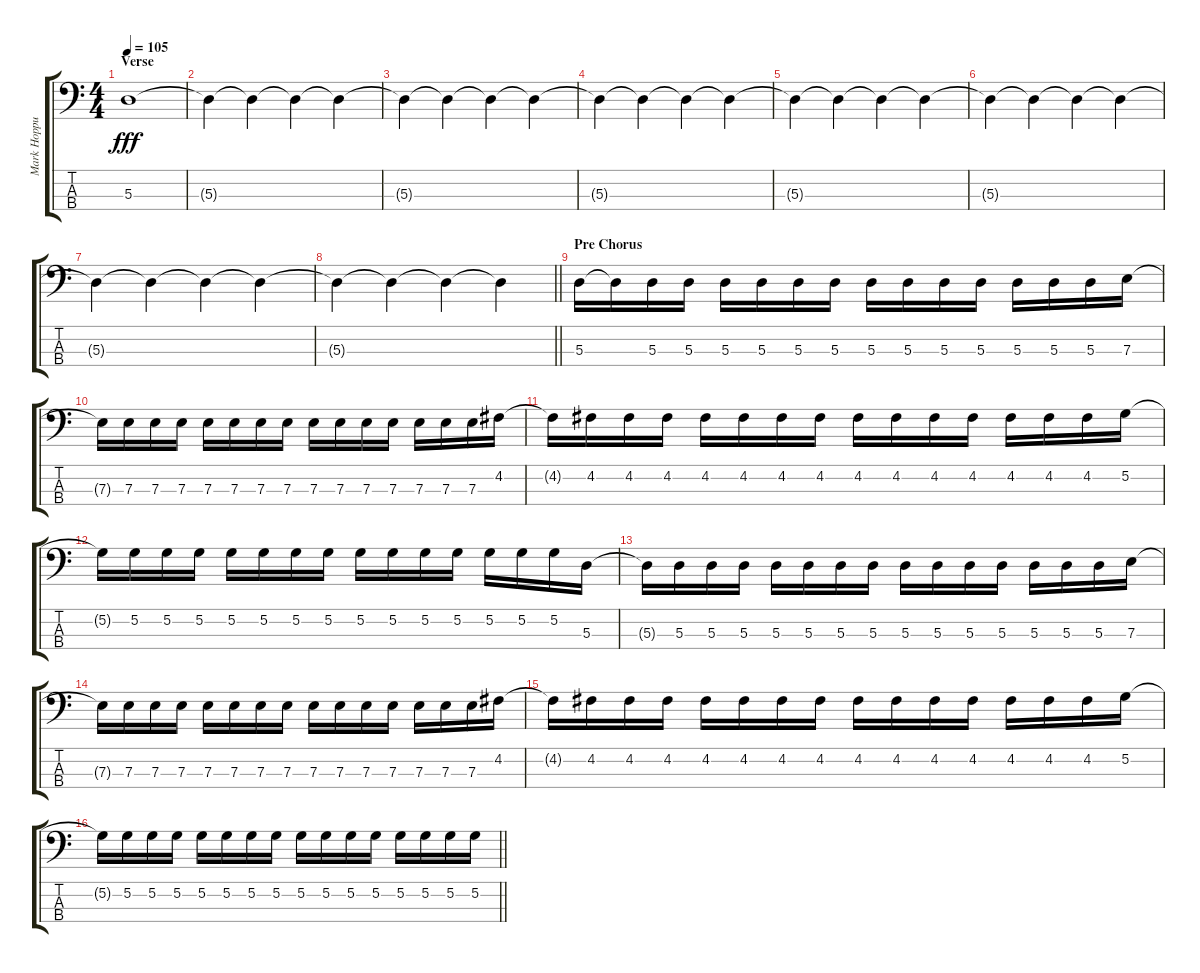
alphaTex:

\track ("Mark Hoppus" "Mark Hoppu") {instrument electricbassfinger}
\staff {score tabs}
\tuning (G2 D2 A1 E1) {hide}
\ts (4 4)
\section ("" "Verse")
\tempo 105
\clef f4
\ks c
5.3.1{dy fff} |
5.3{t}.4 5.3{t}.4 5.3{t}.4 5.3{t}.4 |
5.3{t}.4 5.3{t}.4 5.3{t}.4 5.3{t}.4 |
5.3{t}.4 5.3{t}.4 5.3{t}.4 5.3{t}.4 |
5.3{t}.4 5.3{t}.4 5.3{t}.4 5.3{t}.4 |
5.3{t}.4 5.3{t}.4 5.3{t}.4 5.3{t}.4 |
5.3{t}.4 5.3{t}.4 5.3{t}.4 5.3{t}.4 |
\barLineRight lightlight
5.3{t}.4 5.3{t}.4 5.3{t}.4 5.3{t}.4 |
\section ("" "Pre Chorus")
5.3.16 5.3{t}.16 5.3.16 5.3.16 5.3.16 5.3.16 5.3.16 5.3.16 5.3.16 5.3.16 5.3.16 5.3.16 5.3.16 5.3.16 5.3.16 7.3.16 |
7.3{t}.16 7.3.16 7.3.16 7.3.16 7.3.16 7.3.16 7.3.16 7.3.16 7.3.16 7.3.16 7.3.16 7.3.16 7.3.16 7.3.16 7.3.16 4.2.16 |
4.2{t}.16 4.2.16 4.2.16 4.2.16 4.2.16 4.2.16 4.2.16 4.2.16 4.2.16 4.2.16 4.2.16 4.2.16 4.2.16 4.2.16 4.2.16 5.2.16 |
5.2{t}.16 5.2.16 5.2.16 5.2.16 5.2.16 5.2.16 5.2.16 5.2.16 5.2.16 5.2.16 5.2.16 5.2.16 5.2.16 5.2.16 5.2.16 5.3.16 |
5.3{t}.16 5.3.16 5.3.16 5.3.16 5.3.16 5.3.16 5.3.16 5.3.16 5.3.16 5.3.16 5.3.16 5.3.16 5.3.16 5.3.16 5.3.16 7.3.16 |
7.3{t}.16 7.3.16 7.3.16 7.3.16 7.3.16 7.3.16 7.3.16 7.3.16 7.3.16 7.3.16 7.3.16 7.3.16 7.3.16 7.3.16 7.3.16 4.2.16 |
4.2{t}.16 4.2.16 4.2.16 4.2.16 4.2.16 4.2.16 4.2.16 4.2.16 4.2.16 4.2.16 4.2.16 4.2.16 4.2.16 4.2.16 4.2.16 5.2.16 |
\barLineRight lightlight
5.2{t}.16 5.2.16 5.2.16 5.2.16 5.2.16 5.2.16 5.2.16 5.2.16 5.2.16 5.2.16 5.2.16 5.2.16 5.2.16 5.2.16 5.2.16 5.2.16
